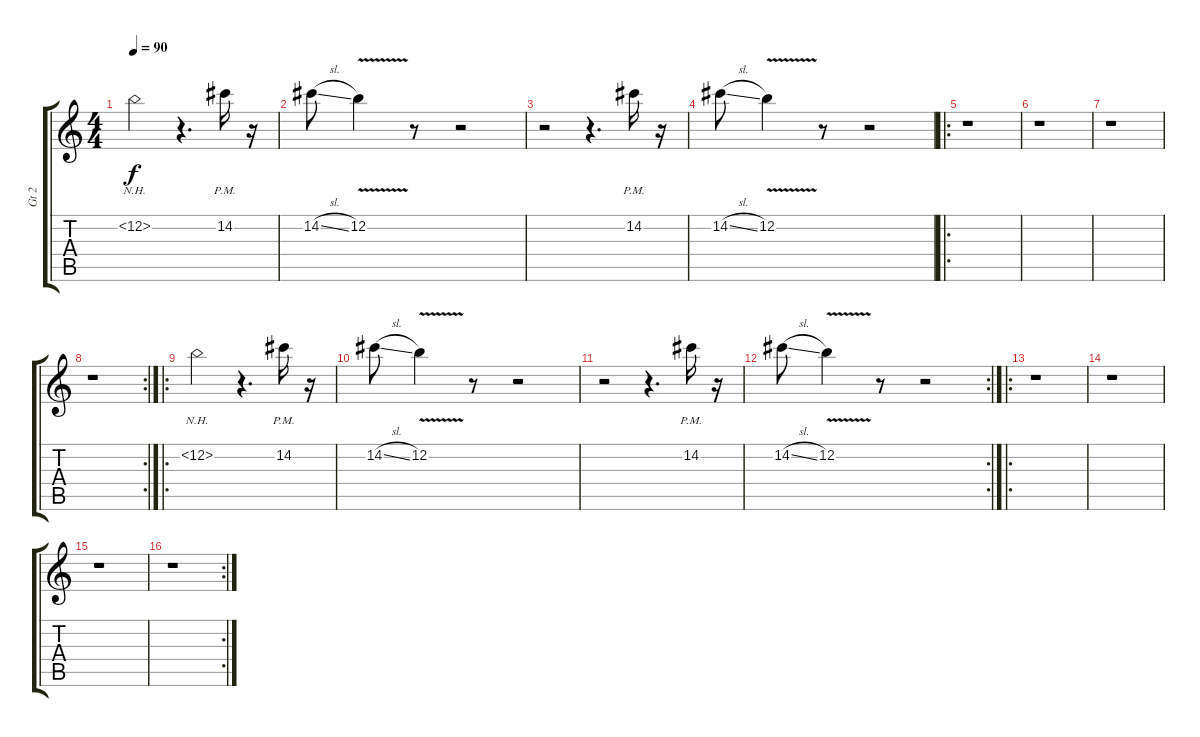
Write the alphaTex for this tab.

\track ("Gt 2" "Gt 2") {instrument electricguitarjazz}
\staff {score tabs}
\tuning (E4 B3 G3 D3 A2 E2) {hide}
\ts (4 4)
\tempo 90
\clef g2
\ks c
12.2{nh}.2{dy f} r.4{d} 14.2{pm}.16 r.16 |
14.2{sl}.8 12.2{v}.4 r.8 r.2 |
r.2 r.4{d} 14.2{pm}.16 r.16 |
14.2{sl}.8 12.2{v}.4 r.8 r.2 |
\ro
r.1 |
r.1 |
r.1 |
\rc 2
r.1 |
\ro
12.2{nh}.2 r.4{d} 14.2{pm}.16 r.16 |
14.2{sl}.8 12.2{v}.4 r.8 r.2 |
r.2 r.4{d} 14.2{pm}.16 r.16 |
\rc 2
14.2{sl}.8 12.2{v}.4 r.8 r.2 |
\ro
r.1 |
r.1 |
r.1 |
\rc 2
r.1
